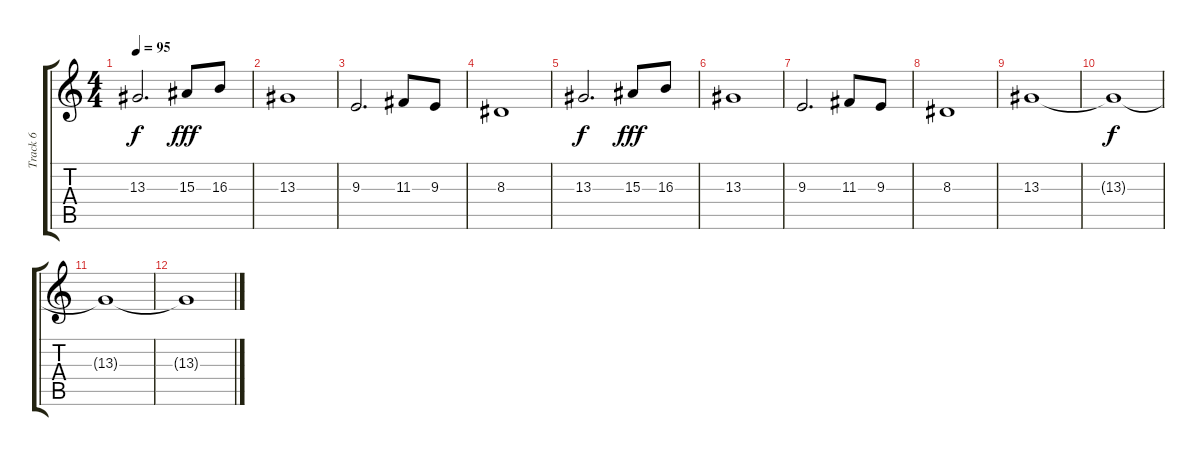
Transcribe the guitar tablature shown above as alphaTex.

\track ("Track 6" "Track 6") {instrument tubularbells}
\staff {score tabs}
\tuning (E4 B3 G3 D3 A2 E2) {hide}
\ts (4 4)
\tempo 95
\clef g2
\ks c
13.3.2{d dy f} 15.3.8{dy fff} 16.3.8 |
13.3.1 |
9.3.2{d} 11.3.8 9.3.8 |
8.3.1 |
13.3.2{d dy f} 15.3.8{dy fff} 16.3.8 |
13.3.1 |
9.3.2{d} 11.3.8 9.3.8 |
8.3.1 |
13.3.1 |
13.3{t}.1{dy f} |
13.3{t}.1 |
13.3{t}.1
